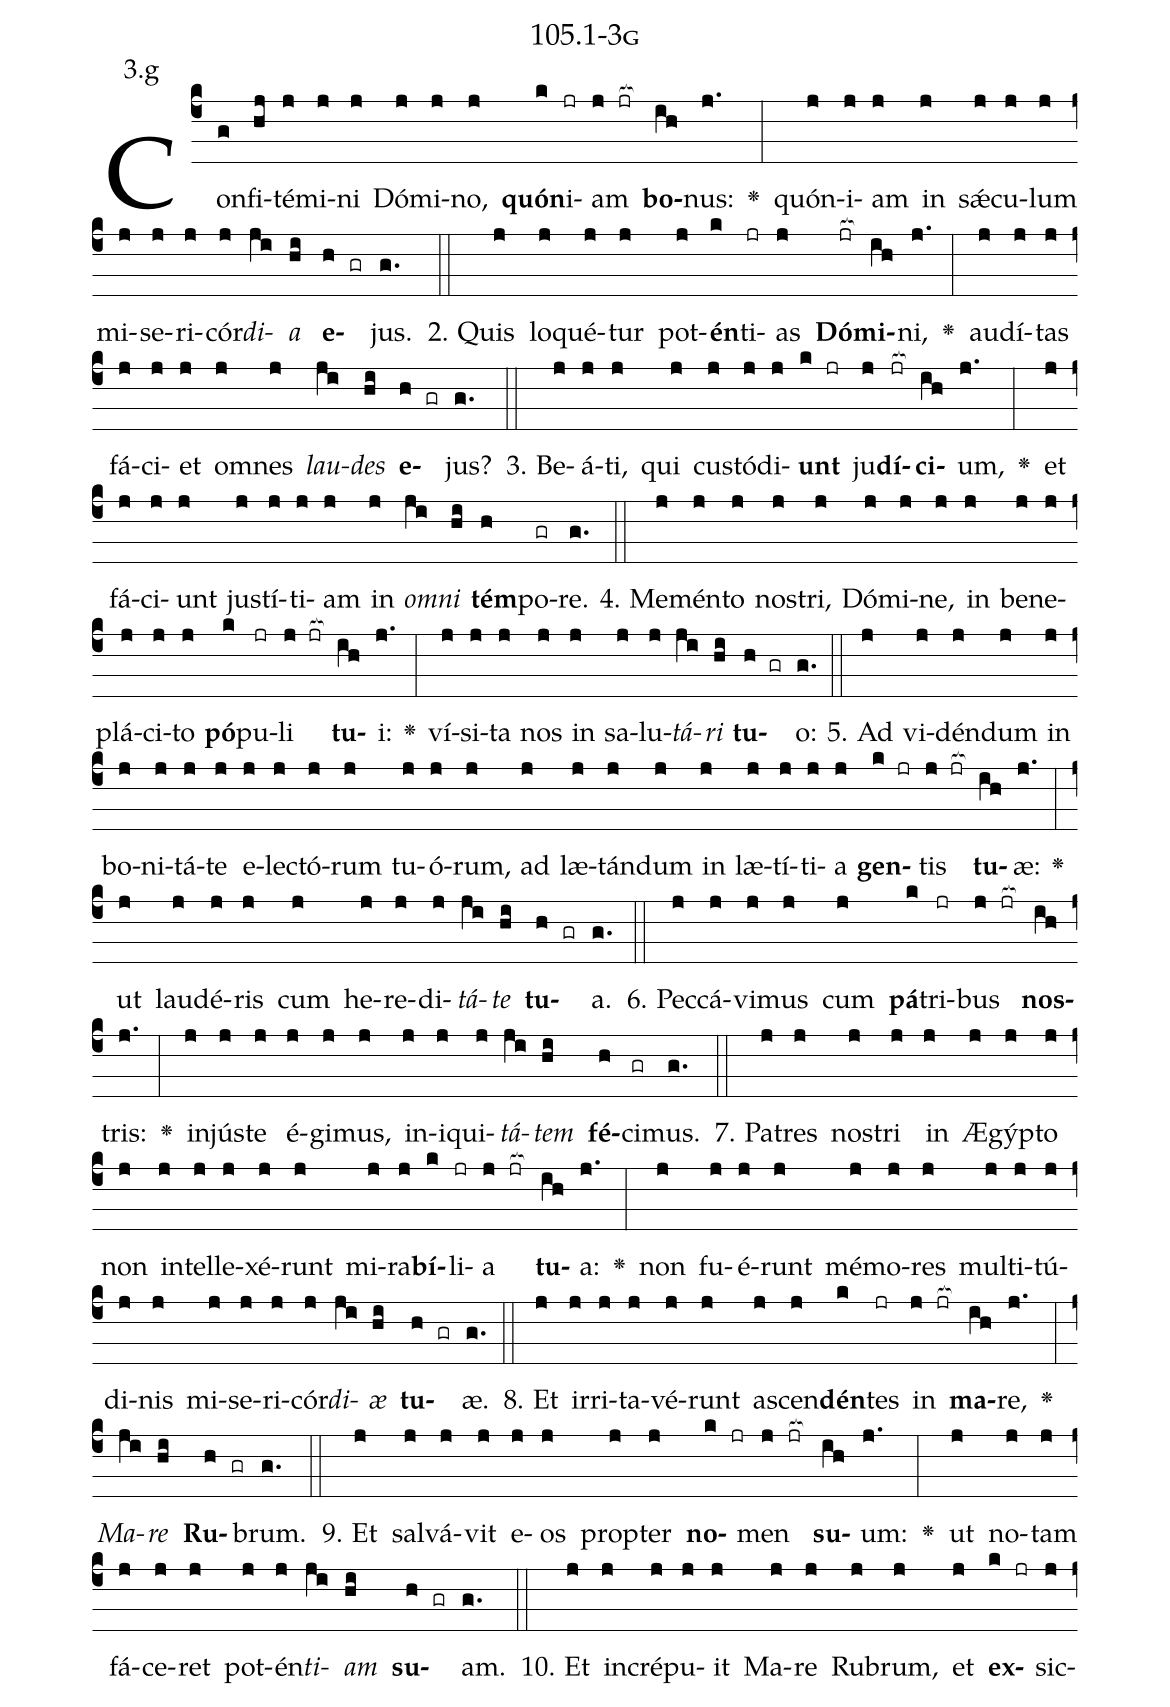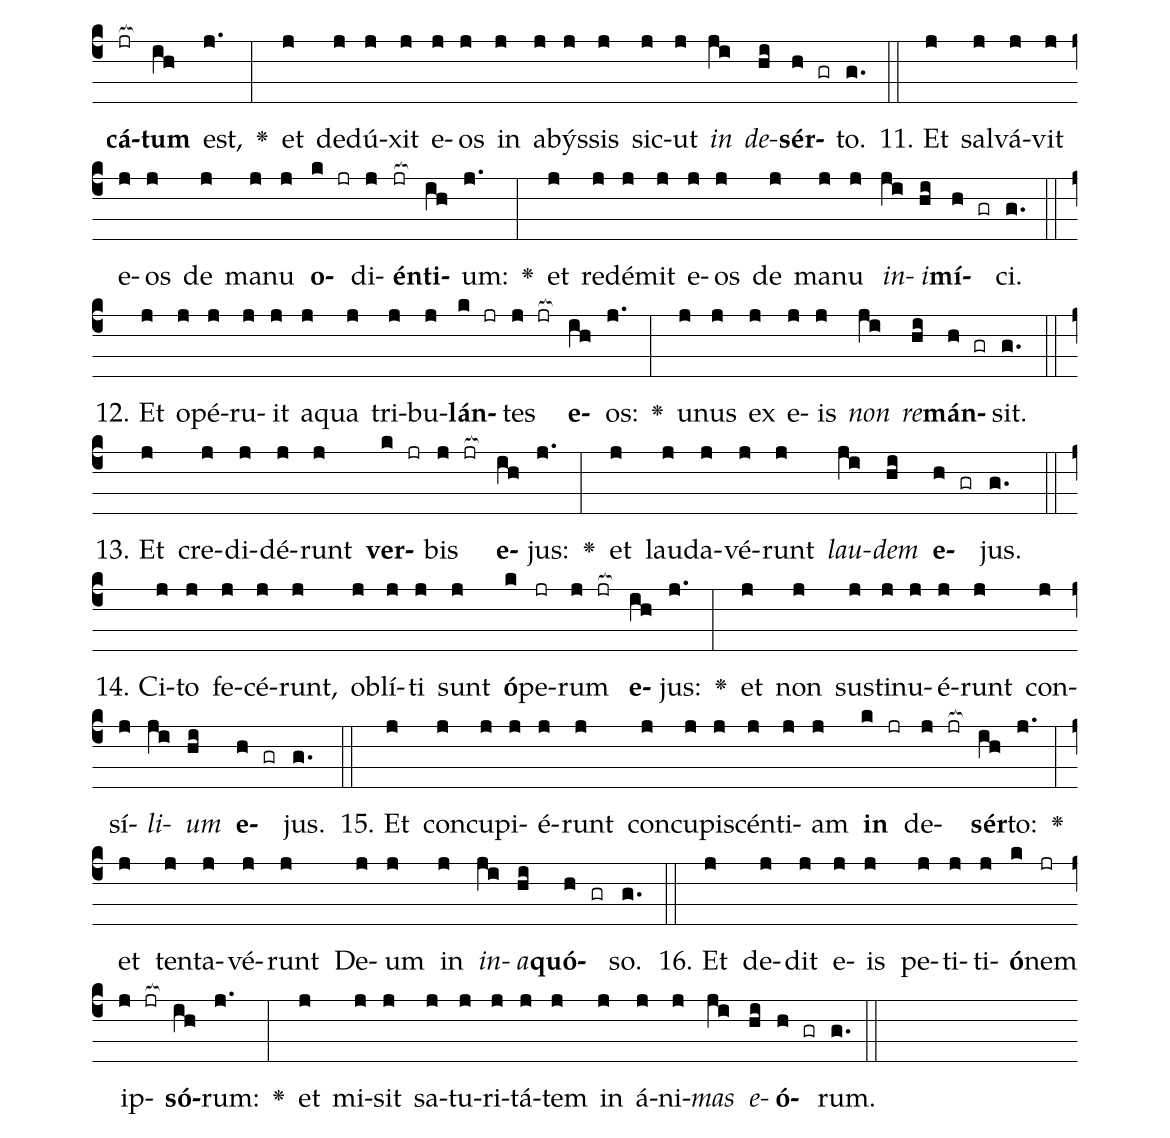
name: 105.1-3g;
annotation: 3.g;
%%
(c4)Con(g)fi(hj)té(j)mi(j)ni(j) Dó(j)mi(j)no,(j) <b>quón</b>(k)i(jr)am(j jr[ocb:1{]) <b>bo</b>(ih[ocb:0}])nus:(j.) <v>\greheightstar</v>(:) quón(j)i(j)am(j) in(j) sǽ(j)cu(j)lum(j) mi(j)se(j)ri(j)cór(j)<i>di</i>(ji)<i>a</i>(hi) <b>e</b>(h gr)jus.(g.) (::)
2. Quis(j) lo(j)qué(j)tur(j) pot(j)<b>én</b>(k)ti(jr)as(j) <b>Dó</b>(jr[ocb:1{])<b>mi</b>(ih[ocb:0}])ni,(j.) <v>\greheightstar</v>(:) au(j)dí(j)tas(j) fá(j)ci(j)et(j) om(j)nes(j) <i>lau</i>(ji)<i>des</i>(hi) <b>e</b>(h gr)jus?(g.) (::)
3. Be(j)á(j)ti,(j) qui(j) cus(j)tó(j)di(j)<b>unt</b>(k jr) ju(j)<b>dí</b>(jr[ocb:1{])<b>ci</b>(ih[ocb:0}])um,(j.) <v>\greheightstar</v>(:) et(j) fá(j)ci(j)unt(j) jus(j)tí(j)ti(j)am(j) in(j) <i>om</i>(ji)<i>ni</i>(hi) <b>tém</b>(h)po(gr)re.(g.) (::)
4. Me(j)mén(j)to(j) nos(j)tri,(j) Dó(j)mi(j)ne,(j) in(j) be(j)ne(j)plá(j)ci(j)to(j) <b>pó</b>(k)pu(jr)li(j jr[ocb:1{]) <b>tu</b>(ih[ocb:0}])i:(j.) <v>\greheightstar</v>(:) ví(j)si(j)ta(j) nos(j) in(j) sa(j)lu(j)<i>tá</i>(ji)<i>ri</i>(hi) <b>tu</b>(h gr)o:(g.) (::)
5. Ad(j) vi(j)dén(j)dum(j) in(j) bo(j)ni(j)tá(j)te(j) e(j)lec(j)tó(j)rum(j) tu(j)ó(j)rum,(j) ad(j) læ(j)tán(j)dum(j) in(j) læ(j)tí(j)ti(j)a(j) <b>gen</b>(k jr)tis(j jr[ocb:1{]) <b>tu</b>(ih[ocb:0}])æ:(j.) <v>\greheightstar</v>(:) ut(j) lau(j)dé(j)ris(j) cum(j) he(j)re(j)di(j)<i>tá</i>(ji)<i>te</i>(hi) <b>tu</b>(h gr)a.(g.) (::)
6. Pec(j)cá(j)vi(j)mus(j) cum(j) <b>pá</b>(k)tri(jr)bus(j jr[ocb:1{]) <b>nos</b>(ih[ocb:0}])tris:(j.) <v>\greheightstar</v>(:) in(j)jús(j)te(j) é(j)gi(j)mus,(j) in(j)i(j)qui(j)<i>tá</i>(ji)<i>tem</i>(hi) <b>fé</b>(h)ci(gr)mus.(g.) (::)
7. Pa(j)tres(j) nos(j)tri(j) in(j) Æ(j)gýp(j)to(j) non(j) in(j)tel(j)le(j)xé(j)runt(j) mi(j)ra(j)<b>bí</b>(k)li(jr)a(j jr[ocb:1{]) <b>tu</b>(ih[ocb:0}])a:(j.) <v>\greheightstar</v>(:) non(j) fu(j)é(j)runt(j) mé(j)mo(j)res(j) mul(j)ti(j)tú(j)di(j)nis(j) mi(j)se(j)ri(j)cór(j)<i>di</i>(ji)<i>æ</i>(hi) <b>tu</b>(h gr)æ.(g.) (::)
8. Et(j) ir(j)ri(j)ta(j)vé(j)runt(j) a(j)scen(j)<b>dén</b>(k)tes(jr) in(j jr[ocb:1{]) <b>ma</b>(ih[ocb:0}])re,(j.) <v>\greheightstar</v>(:) <i>Ma</i>(ji)<i>re</i>(hi) <b>Ru</b>(h gr)brum.(g.) (::)
9. Et(j) sal(j)vá(j)vit(j) e(j)os(j) prop(j)ter(j) <b>no</b>(k jr)men(j jr[ocb:1{]) <b>su</b>(ih[ocb:0}])um:(j.) <v>\greheightstar</v>(:) ut(j) no(j)tam(j) fá(j)ce(j)ret(j) pot(j)én(j)<i>ti</i>(ji)<i>am</i>(hi) <b>su</b>(h gr)am.(g.) (::)
10. Et(j) in(j)cré(j)pu(j)it(j) Ma(j)re(j) Ru(j)brum,(j) et(j) <b>ex</b>(k jr)sic(j)<b>cá</b>(jr[ocb:1{])<b>tum</b>(ih[ocb:0}]) est,(j.) <v>\greheightstar</v>(:) et(j) de(j)dú(j)xit(j) e(j)os(j) in(j) a(j)býs(j)sis(j) sic(j)ut(j) <i>in</i>(ji) <i>de</i>(hi)<b>sér</b>(h gr)to.(g.) (::)
11. Et(j) sal(j)vá(j)vit(j) e(j)os(j) de(j) ma(j)nu(j) <b>o</b>(k jr)di(j)<b>én</b>(jr[ocb:1{])<b>ti</b>(ih[ocb:0}])um:(j.) <v>\greheightstar</v>(:) et(j) red(j)é(j)mit(j) e(j)os(j) de(j) ma(j)nu(j) <i>in</i>(ji)<i>i</i>(hi)<b>mí</b>(h gr)ci.(g.) (::)
12. Et(j) o(j)pé(j)ru(j)it(j) a(j)qua(j) tri(j)bu(j)<b>lán</b>(k jr)tes(j jr[ocb:1{]) <b>e</b>(ih[ocb:0}])os:(j.) <v>\greheightstar</v>(:) u(j)nus(j) ex(j) e(j)is(j) <i>non</i>(ji) <i>re</i>(hi)<b>mán</b>(h gr)sit.(g.) (::)
13. Et(j) cre(j)di(j)dé(j)runt(j) <b>ver</b>(k jr)bis(j jr[ocb:1{]) <b>e</b>(ih[ocb:0}])jus:(j.) <v>\greheightstar</v>(:) et(j) lau(j)da(j)vé(j)runt(j) <i>lau</i>(ji)<i>dem</i>(hi) <b>e</b>(h gr)jus.(g.) (::)
14. Ci(j)to(j) fe(j)cé(j)runt,(j) ob(j)lí(j)ti(j) sunt(j) <b>ó</b>(k)pe(jr)rum(j jr[ocb:1{]) <b>e</b>(ih[ocb:0}])jus:(j.) <v>\greheightstar</v>(:) et(j) non(j) sus(j)ti(j)nu(j)é(j)runt(j) con(j)sí(j)<i>li</i>(ji)<i>um</i>(hi) <b>e</b>(h gr)jus.(g.) (::)
15. Et(j) con(j)cu(j)pi(j)é(j)runt(j) con(j)cu(j)pi(j)scén(j)ti(j)am(j) <b>in</b>(k jr) de(j jr[ocb:1{])<b>sér</b>(ih[ocb:0}])to:(j.) <v>\greheightstar</v>(:) et(j) ten(j)ta(j)vé(j)runt(j) De(j)um(j) in(j) <i>in</i>(ji)<i>a</i>(hi)<b>quó</b>(h gr)so.(g.) (::)
16. Et(j) de(j)dit(j) e(j)is(j) pe(j)ti(j)ti(j)<b>ó</b>(k)nem(jr) ip(j jr[ocb:1{])<b>só</b>(ih[ocb:0}])rum:(j.) <v>\greheightstar</v>(:) et(j) mi(j)sit(j) sa(j)tu(j)ri(j)tá(j)tem(j) in(j) á(j)ni(j)<i>mas</i>(ji) <i>e</i>(hi)<b>ó</b>(h gr)rum.(g.) (::)
